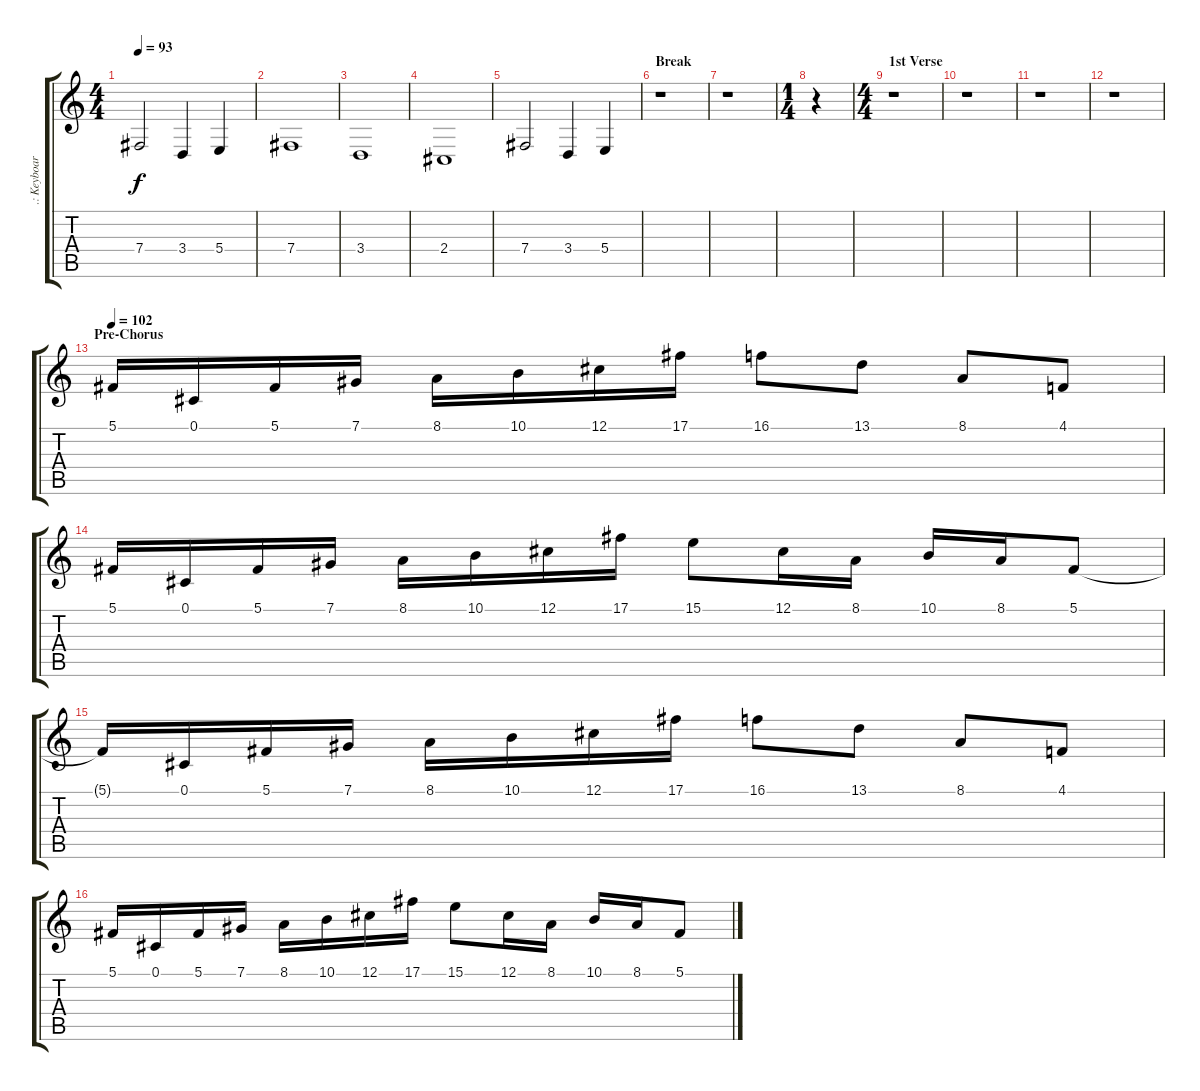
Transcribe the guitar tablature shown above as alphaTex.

\track (".: Keyboard 3  :." ".: Keyboar") {instrument stringensemble1}
\staff {score tabs}
\tuning (Db4 Ab3 E3 B2 Gb2 Db2) {hide}
\ts (4 4)
\tempo 93
\clef g2
\ks c
7.4.2{dy f} 3.4.4 5.4.4 |
7.4.1 |
3.4.1 |
2.4.1 |
7.4.2 3.4.4 5.4.4 |
\section ("" "Break")
r.1 |
r.1 |
\ts (1 4)
r.4 |
\ts (4 4)
\section ("" "1st Verse")
r.1 |
r.1 |
r.1 |
r.1 |
\section ("" "Pre-Chorus")
\tempo 102
5.1.16 0.1.16 5.1.16 7.1.16 8.1.16 10.1.16 12.1.16 17.1.16 16.1.8 13.1.8 8.1.8 4.1.8 |
5.1.16 0.1.16 5.1.16 7.1.16 8.1.16 10.1.16 12.1.16 17.1.16 15.1.8 12.1.16 8.1.16 10.1.16 8.1.16 5.1.8 |
5.1{t}.16 0.1.16 5.1.16 7.1.16 8.1.16 10.1.16 12.1.16 17.1.16 16.1.8 13.1.8 8.1.8 4.1.8 |
5.1.16 0.1.16 5.1.16 7.1.16 8.1.16 10.1.16 12.1.16 17.1.16 15.1.8 12.1.16 8.1.16 10.1.16 8.1.16 5.1.8
